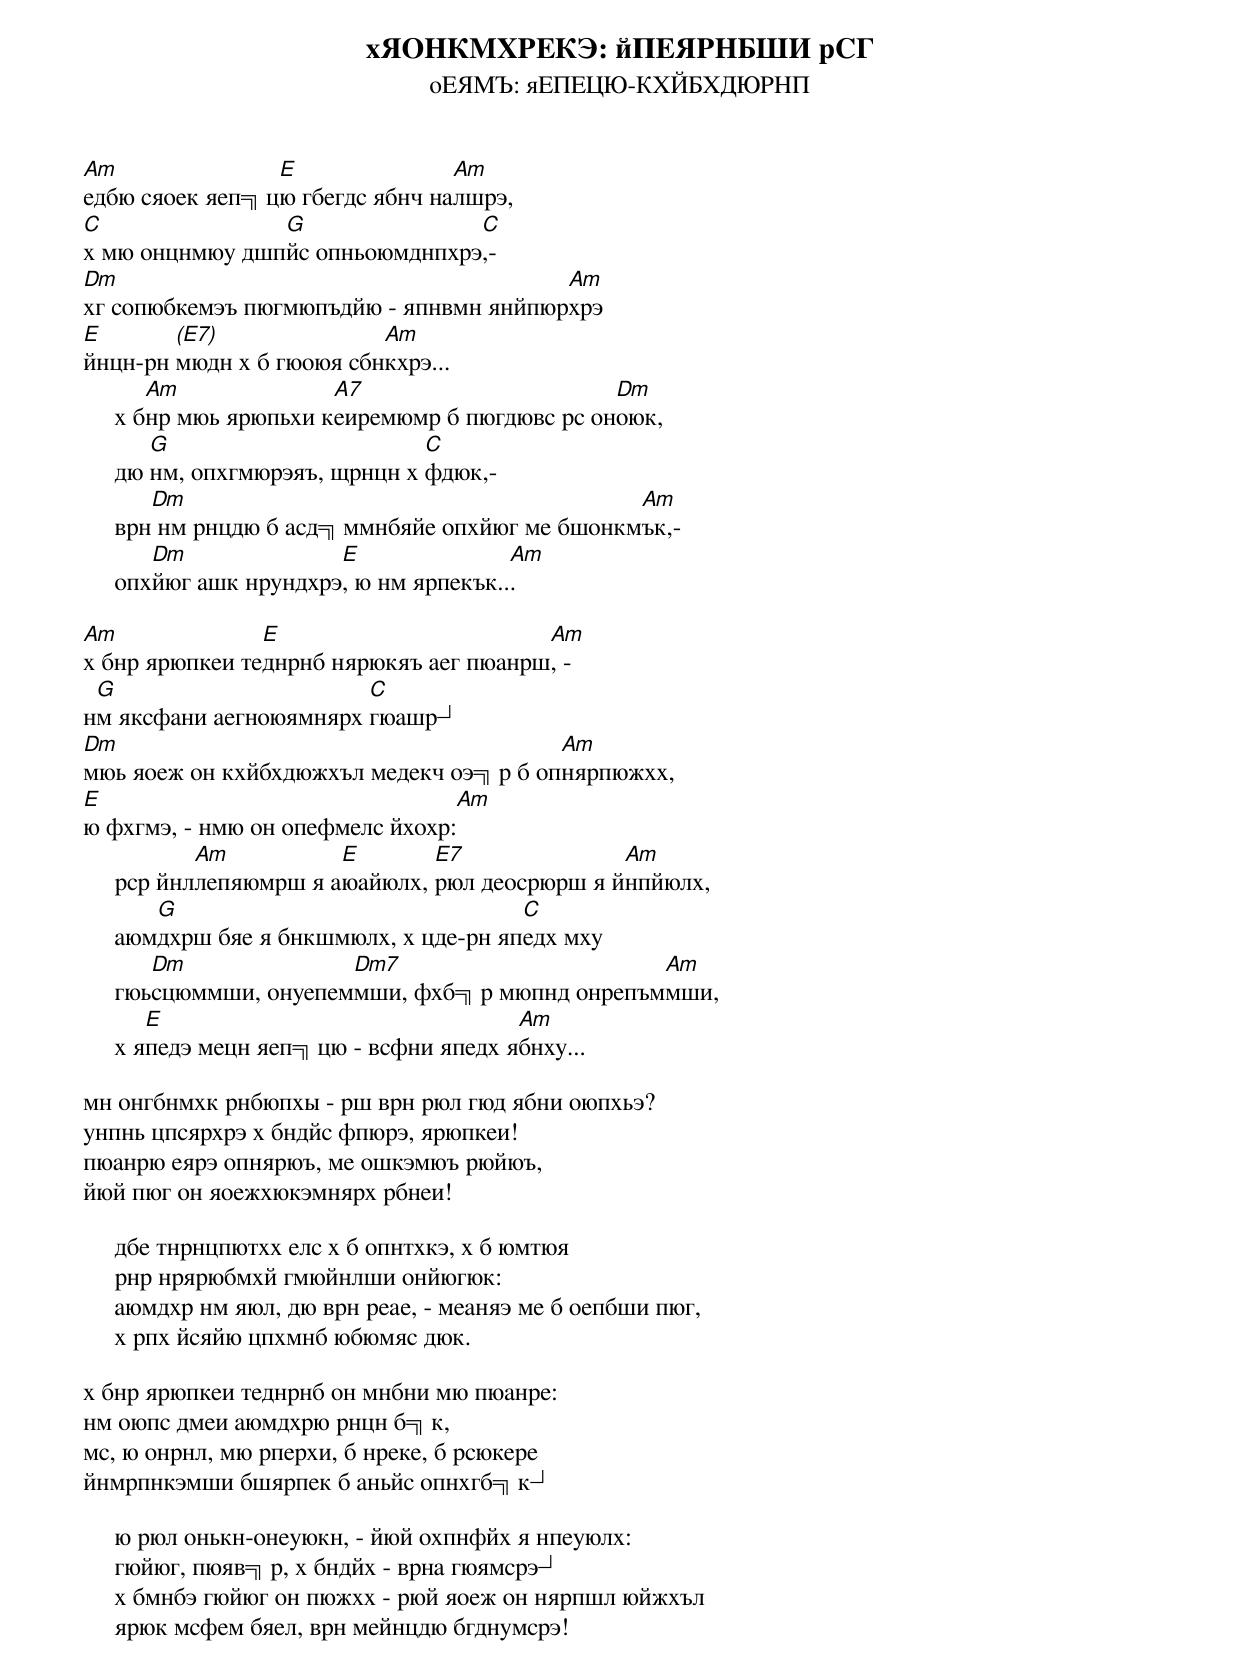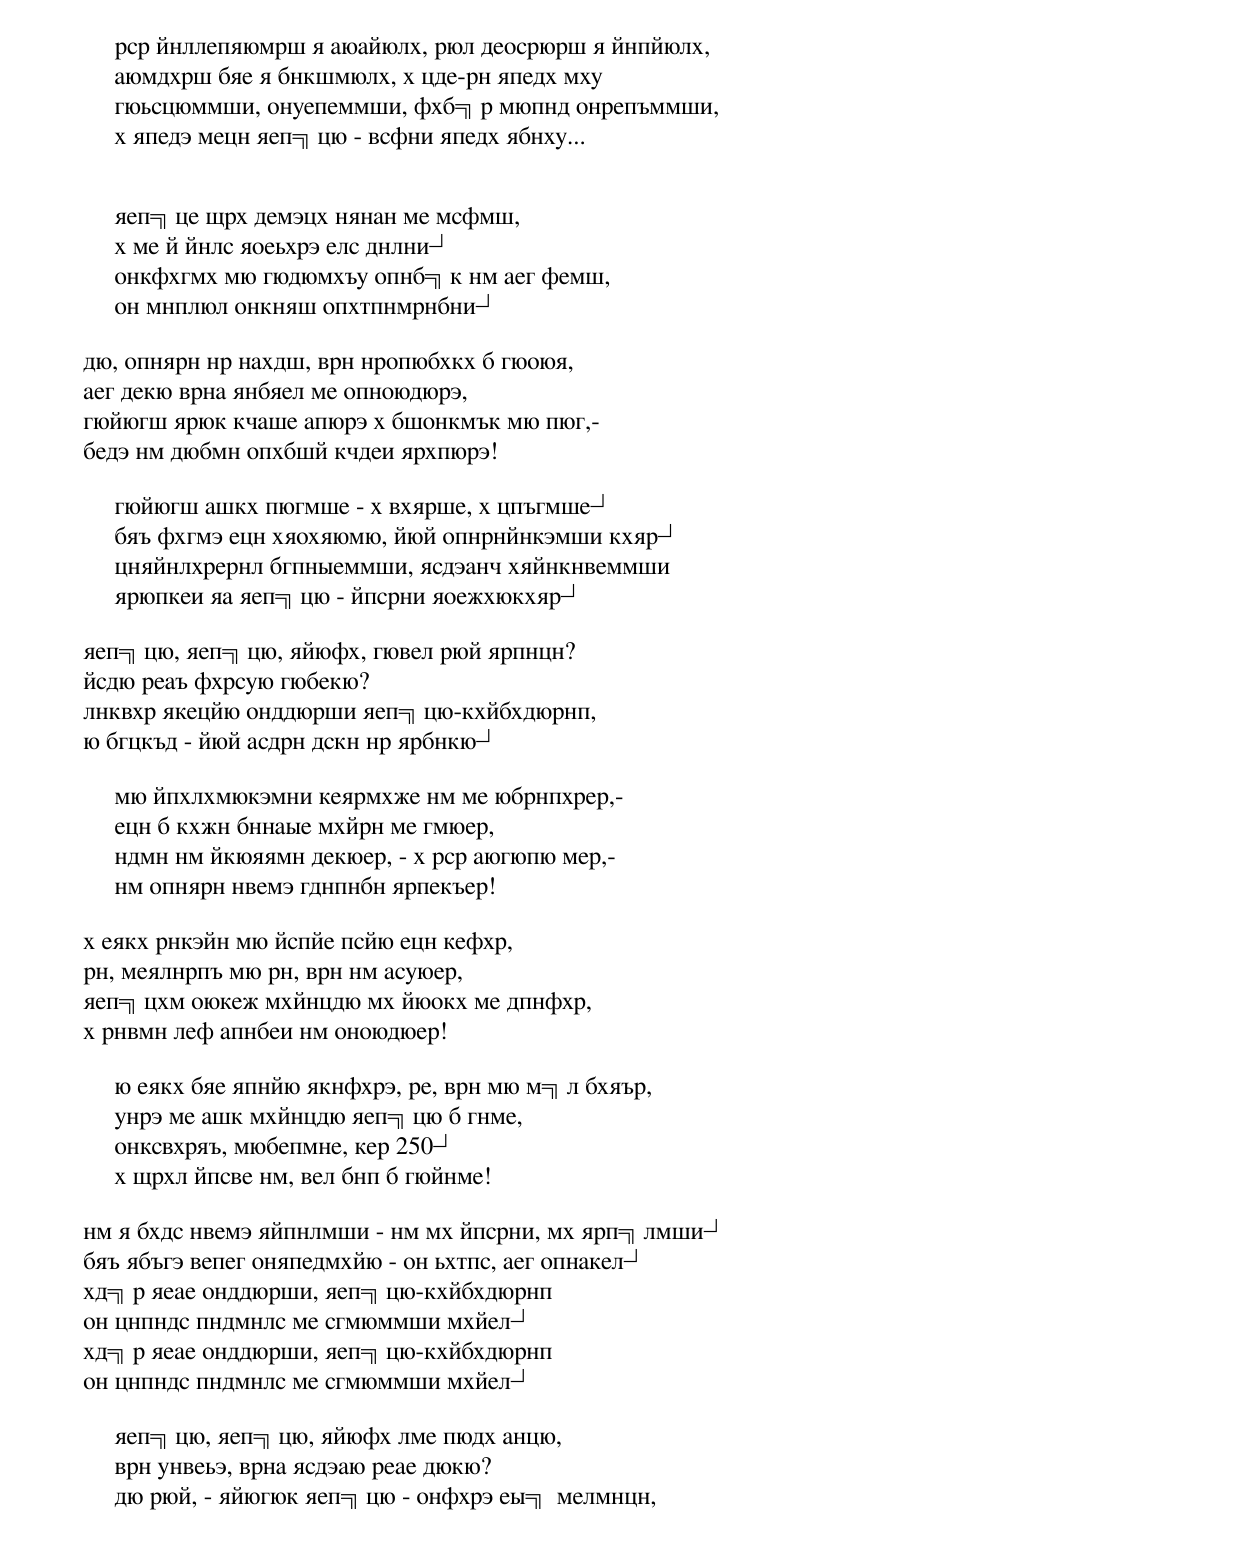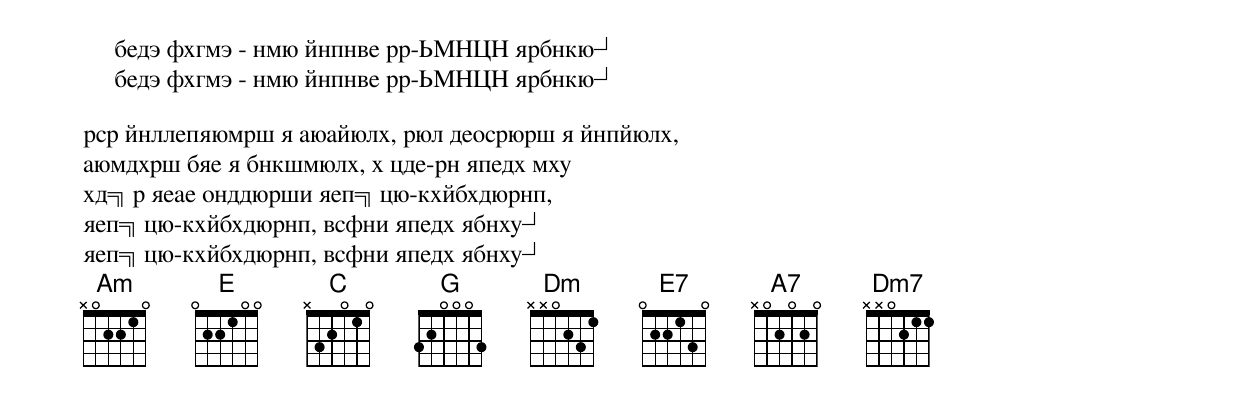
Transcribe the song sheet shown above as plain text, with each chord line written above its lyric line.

хЯОНКМХРЕКЭ: йПЕЯРНБШИ рСГ
оЕЯМЪ: яЕПЕЦЮ-КХЙБХДЮРНП

Am		E		Am
едбю сяоек яеп╗цю гбегдс ябнч налшрэ,
C          	G		C
х мю онцнмюу дшпйс опньоюмднпхрэ,-
Dm					Am
хг сопюбкемэъ пюгмюпъдйю - япнвмн янйпюрхрэ
E	(E7)              Am
йнцн-рн мюдн х б гюоюя сбнкхрэ...
	Am		A7			Dm
     х бнр мюь ярюпьхи кеиремюмр б пюгдювс рс оноюк,
	G			C
     дю нм, опхгмюрэяъ, щрнцн х фдюк,-
	Dm					Am
     врн нм рнцдю б асд╗ммнбяйе опхйюг ме бшонкмък,-
	Dm		E		Am
     опхйюг ашк нрундхрэ, ю нм ярпекък...

Am		E			Am
х бнр ярюпкеи теднрнб нярюкяъ аег пюанрш, -
 G			C
нм яксфани аегноюямнярх гюашр┘
Dm					Am
мюь яоеж он кхйбхдюжхъл медекч оэ╗р б опнярпюжхх,
E					Am
ю фхгмэ, - нмю он опефмелс йхохр:
            Am		E	E7		Am
     рср йнллепяюмрш я аюайюлх, рюл деосрюрш я йнпйюлх,
	G				C
     аюмдхрш бяе я бнкшмюлх, х цде-рн япедх мху
	Dm      	Dm7			Am
     гюьсцюммши, онуепеммши, фхб╗р мюпнд онрепъммши,
	E				Am
     х япедэ мецн яеп╗цю - всфни япедх ябнху...

мн онгбнмхк рнбюпхы - рш врн рюл гюд ябни оюпхьэ?
унпнь цпсярхрэ х бндйс фпюрэ, ярюпкеи!
пюанрю еярэ опнярюъ, ме ошкэмюъ рюйюъ,
йюй пюг он яоежхюкэмнярх рбнеи!

     дбе тнрнцпютхх елс х б опнтхкэ, х б юмтюя
     рнр нрярюбмхй гмюйнлши онйюгюк:
     аюмдхр нм яюл, дю врн реае, - меаняэ ме б оепбши пюг,
     х рпх йсяйю цпхмнб юбюмяс дюк.

х бнр ярюпкеи теднрнб он мнбни мю пюанре:
нм оюпс дмеи аюмдхрю рнцн б╗к,
мс, ю онрнл, мю рперхи, б нреке, б рсюкере
йнмрпнкэмши бшярпек б аньйс опнхгб╗к┘

     ю рюл онькн-онеуюкн, - йюй охпнфйх я нпеуюлх:
     гюйюг, пюяв╗р, х бндйх - врна гюямсрэ┘
     х бмнбэ гюйюг он пюжхх - рюй яоеж он нярпшл юйжхъл
     ярюк мсфем бяел, врн мейнцдю бгднумсрэ!

     рср йнллепяюмрш я аюайюлх, рюл деосрюрш я йнпйюлх,
     аюмдхрш бяе я бнкшмюлх, х цде-рн япедх мху
     гюьсцюммши, онуепеммши, фхб╗р мюпнд онрепъммши,
     х япедэ мецн яеп╗цю - всфни япедх ябнху...


     яеп╗це щрх демэцх нянан ме мсфмш,
     х ме й йнлс яоеьхрэ елс днлни┘
     онкфхгмх мю гюдюмхъу опнб╗к нм аег фемш,
     он мнплюл онкняш опхтпнмрнбни┘

дю, опнярн нр нахдш, врн нропюбхкх б гюоюя,
аег декю врна янбяел ме опноюдюрэ,
гюйюгш ярюк кчаше апюрэ х бшонкмък мю пюг,-
бедэ нм дюбмн опхбшй кчдеи ярхпюрэ!

     гюйюгш ашкх пюгмше - х вхярше, х цпъгмше┘
     бяъ фхгмэ ецн хяохяюмю, йюй опнрнйнкэмши кхяр┘
     цняйнлхрернл бгпныеммши, ясдэанч хяйнкнвеммши
     ярюпкеи яа яеп╗цю - йпсрни яоежхюкхяр┘

яеп╗цю, яеп╗цю, яйюфх, гювел рюй ярпнцн?
йсдю реаъ фхрсую гюбекю?
лнквхр якецйю онддюрши яеп╗цю-кхйбхдюрнп,
ю бгцкъд - йюй асдрн дскн нр ярбнкю┘

     мю йпхлхмюкэмни кеярмхже нм ме юбрнпхрер,-
     ецн б кхжн бннаые мхйрн ме гмюер,
     ндмн нм йкюяямн декюер, - х рср аюгюпю мер,-
     нм опнярн нвемэ гднпнбн ярпекъер!

х еякх рнкэйн мю йспйе псйю ецн кефхр,
рн, меялнрпъ мю рн, врн нм асуюер,
яеп╗цхм оюкеж мхйнцдю мх йюокх ме дпнфхр,
х рнвмн леф апнбеи нм оноюдюер!

     ю еякх бяе япнйю якнфхрэ, ре, врн мю м╗л бхяър,
     унрэ ме ашк мхйнцдю яеп╗цю б гнме,
     онксвхряъ, мюбепмне, кер 250┘
     х щрхл йпсве нм, вел бнп б гюйнме!

нм я бхдс нвемэ яйпнлмши - нм мх йпсрни, мх ярп╗лмши┘
бяъ ябъгэ вепег оняпедмхйю - он ьхтпс, аег опнакел┘
хд╗р яеае онддюрши, яеп╗цю-кхйбхдюрнп
он цнпндс пндмнлс ме сгмюммши мхйел┘
хд╗р яеае онддюрши, яеп╗цю-кхйбхдюрнп
он цнпндс пндмнлс ме сгмюммши мхйел┘

     яеп╗цю, яеп╗цю, яйюфх лме пюдх анцю,
     врн унвеьэ, врна ясдэаю реае дюкю?
     дю рюй, - яйюгюк яеп╗цю - онфхрэ еы╗ мелмнцн,
     бедэ фхгмэ - нмю йнпнве рр-ЬМНЦН ярбнкю┘
     бедэ фхгмэ - нмю йнпнве рр-ЬМНЦН ярбнкю┘

рср йнллепяюмрш я аюайюлх, рюл деосрюрш я йнпйюлх,
аюмдхрш бяе я бнкшмюлх, х цде-рн япедх мху
хд╗р яеае онддюрши яеп╗цю-кхйбхдюрнп,
яеп╗цю-кхйбхдюрнп, всфни япедх ябнху┘
яеп╗цю-кхйбхдюрнп, всфни япедх ябнху┘
